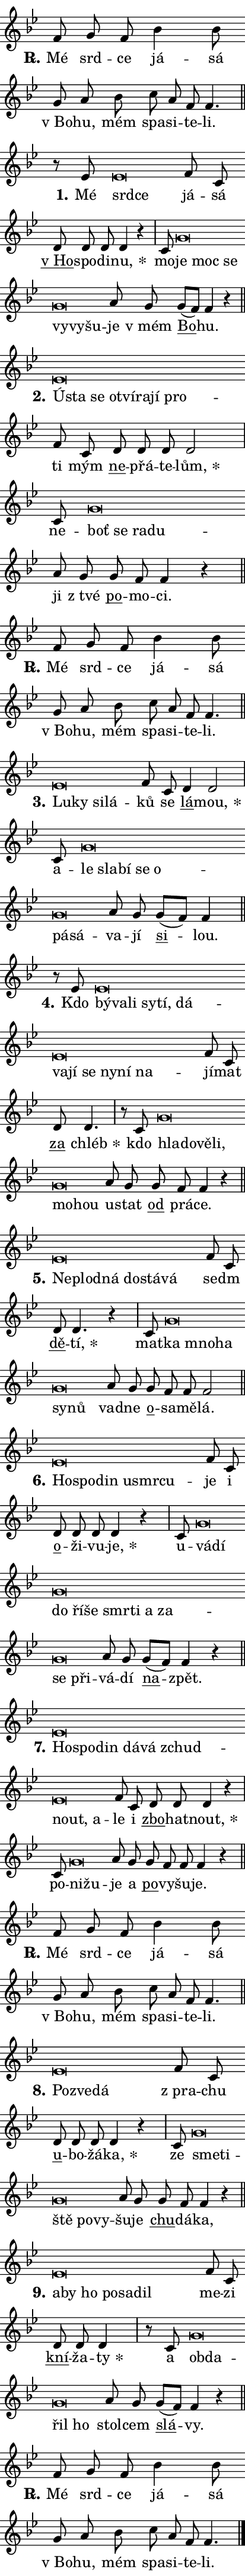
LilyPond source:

\version "2.22.1"
\header { tagline = "" }
\paper {
  indent = 0\cm
  top-margin = 0\cm
  right-margin = 0\cm
  bottom-margin = 0\cm
  left-margin = 0\cm
  paper-width = 7\cm
  page-breaking = #ly:one-page-breaking
  system-system-spacing.basic-distance = #11
  score-system-spacing.basic-distance = #11
  ragged-last = ##f
}


%% Author: Thomas Morley
%% https://lists.gnu.org/archive/html/lilypond-user/2020-05/msg00002.html
#(define (line-position grob)
"Returns position of @var[grob} in current system:
   @code{'start}, if at first time-step
   @code{'end}, if at last time-step
   @code{'middle} otherwise
"
  (let* ((col (ly:item-get-column grob))
         (ln (ly:grob-object col 'left-neighbor))
         (rn (ly:grob-object col 'right-neighbor))
         (col-to-check-left (if (ly:grob? ln) ln col))
         (col-to-check-right (if (ly:grob? rn) rn col))
         (break-dir-left
           (and
             (ly:grob-property col-to-check-left 'non-musical #f)
             (ly:item-break-dir col-to-check-left)))
         (break-dir-right
           (and
             (ly:grob-property col-to-check-right 'non-musical #f)
             (ly:item-break-dir col-to-check-right))))
        (cond ((eqv? 1 break-dir-left) 'start)
              ((eqv? -1 break-dir-right) 'end)
              (else 'middle))))

#(define (tranparent-at-line-position vctor)
  (lambda (grob)
  "Relying on @code{line-position} select the relevant enry from @var{vctor}.
Used to determine transparency,"
    (case (line-position grob)
      ((end) (not (vector-ref vctor 0)))
      ((middle) (not (vector-ref vctor 1)))
      ((start) (not (vector-ref vctor 2))))))

noteHeadBreakVisibility =
#(define-music-function (break-visibility)(vector?)
"Makes @code{NoteHead}s transparent relying on @var{break-visibility}"
#{
  \override NoteHead.transparent =
    #(tranparent-at-line-position break-visibility)
#})

#(define delete-ledgers-for-transparent-note-heads
  (lambda (grob)
    "Reads whether a @code{NoteHead} is transparent.
If so this @code{NoteHead} is removed from @code{'note-heads} from
@var{grob}, which is supposed to be @code{LedgerLineSpanner}.
As a result ledgers are not printed for this @code{NoteHead}"
    (let* ((nhds-array (ly:grob-object grob 'note-heads))
           (nhds-list
             (if (ly:grob-array? nhds-array)
                 (ly:grob-array->list nhds-array)
                 '()))
           ;; Relies on the transparent-property being done before
           ;; Staff.LedgerLineSpanner.after-line-breaking is executed.
           ;; This is fragile ...
           (to-keep
             (remove
               (lambda (nhd)
                 (ly:grob-property nhd 'transparent #f))
               nhds-list)))
      ;; TODO find a better method to iterate over grob-arrays, similiar
      ;; to filter/remove etc for lists
      ;; For now rebuilt from scratch
      (set! (ly:grob-object grob 'note-heads)  '())
      (for-each
        (lambda (nhd)
          (ly:pointer-group-interface::add-grob grob 'note-heads nhd))
        to-keep))))

hideNotes = {
  \noteHeadBreakVisibility #begin-of-line-visible
}
unHideNotes = {
  \noteHeadBreakVisibility #all-visible
}

% work-around for resetting accidentals
% https://lilypond.org/doc/v2.23/Documentation/notation/displaying-rhythms#unmetered-music
cadenzaMeasure = {
  \cadenzaOff
  \partial 1024 s1024
  \cadenzaOn
}

#(define-markup-command (accent layout props text) (markup?)
  "Underline accented syllable"
  (interpret-markup layout props
    #{\markup \override #'(offset . 4.3) \underline { #text }#}))

responsum = \markup \concat {
  "R" \hspace #-1.05 \path #0.1 #'((moveto 0 0.07) (lineto 0.9 0.8)) \hspace #0.05 "."
}

\layout {
    \context {
        \Staff
        \remove "Time_signature_engraver"
        \override LedgerLineSpanner.after-line-breaking = #delete-ledgers-for-transparent-note-heads
    }
    \context {
        \Voice {
            \override NoteHead.output-attributes = #'((class . "notehead"))
            \override Hairpin.height = #0.55
        }
    }
    \context {
        \Lyrics {
            \override StanzaNumber.output-attributes = #'((class . "stanzanumber"))
            \override LyricSpace.minimum-distance = #0.9
            \override LyricText.font-name = #"TeX Gyre Schola"
            \override LyricText.font-size = 1
            \override StanzaNumber.font-name = #"TeX Gyre Schola Bold"
            \override StanzaNumber.font-size = 1
        }
    }
}

% magnetic-lyrics.ily
%
%   written by
%     Jean Abou Samra <jean@abou-samra.fr>
%     Werner Lemberg <wl@gnu.org>
%
%   adapted by
%     Jiri Hon <jiri.hon@gmail.com>
%
% Version 2022-Apr-15

% https://www.mail-archive.com/lilypond-user@gnu.org/msg149350.html

#(define (Left_hyphen_pointer_engraver context)
   "Collect syllable-hyphen-syllable occurrences in lyrics and store
them in properties.  This engraver only looks to the left.  For
example, if the lyrics input is @code{foo -- bar}, it does the
following.

@itemize @bullet
@item
Set the @code{text} property of the @code{LyricHyphen} grob between
@q{foo} and @q{bar} to @code{foo}.

@item
Set the @code{left-hyphen} property of the @code{LyricText} grob with
text @q{foo} to the @code{LyricHyphen} grob between @q{foo} and
@q{bar}.
@end itemize

Use this auxiliary engraver in combination with the
@code{lyric-@/text::@/apply-@/magnetic-@/offset!} hook."
   (let ((hyphen #f)
         (text #f))
     (make-engraver
      (acknowledgers
       ((lyric-syllable-interface engraver grob source-engraver)
        (set! text grob)))
      (end-acknowledgers
       ((lyric-hyphen-interface engraver grob source-engraver)
        ;(when (not (grob::has-interface grob 'lyric-space-interface))
          (set! hyphen grob)));)
      ((stop-translation-timestep engraver)
       (when (and text hyphen)
         (ly:grob-set-object! text 'left-hyphen hyphen))
       (set! text #f)
       (set! hyphen #f)))))

#(define (lyric-text::apply-magnetic-offset! grob)
   "If the space between two syllables is less than the value in
property @code{LyricText@/.details@/.squash-threshold}, move the right
syllable to the left so that it gets concatenated with the left
syllable.

Use this function as a hook for
@code{LyricText@/.after-@/line-@/breaking} if the
@code{Left_@/hyphen_@/pointer_@/engraver} is active."
   (let ((hyphen (ly:grob-object grob 'left-hyphen #f)))
     (when hyphen
       (let ((left-text (ly:spanner-bound hyphen LEFT)))
         (when (grob::has-interface left-text 'lyric-syllable-interface)
           (let* ((common (ly:grob-common-refpoint grob left-text X))
                  (this-x-ext (ly:grob-extent grob common X))
                  (left-x-ext
                   (begin
                     ;; Trigger magnetism for left-text.
                     (ly:grob-property left-text 'after-line-breaking)
                     (ly:grob-extent left-text common X)))
                  ;; `delta` is the gap width between two syllables.
                  (delta (- (interval-start this-x-ext)
                            (interval-end left-x-ext)))
                  (details (ly:grob-property grob 'details))
                  (threshold (assoc-get 'squash-threshold details 0.2)))
             (when (< delta threshold)
               (let* (;; We have to manipulate the input text so that
                      ;; ligatures crossing syllable boundaries are not
                      ;; disabled.  For languages based on the Latin
                      ;; script this is essentially a beautification.
                      ;; However, for non-Western scripts it can be a
                      ;; necessity.
                      (lt (ly:grob-property left-text 'text))
                      (rt (ly:grob-property grob 'text))
                      (is-space (grob::has-interface hyphen 'lyric-space-interface))
                      (space (if is-space " " ""))
                      (space-markup (grob-interpret-markup grob " "))
                      (space-size (interval-length (ly:stencil-extent space-markup X)))
                      (extra-delta (if is-space space-size 0))
                      ;; Append new syllable.
                      (ltrt-space (if (and (string? lt) (string? rt))
                                (string-append lt space rt)
                                (make-concat-markup (list lt space rt))))
                      ;; Right-align `ltrt` to the right side.
                      (ltrt-space-markup (grob-interpret-markup
                               grob
                               (make-translate-markup
                                (cons (interval-length this-x-ext) 0)
                                (make-right-align-markup ltrt-space)))))
                 (begin
                   ;; Don't print `left-text`.
                   (ly:grob-set-property! left-text 'stencil #f)
                   ;; Set text and stencil (which holds all collected
                   ;; syllables so far) and shift it to the left.
                   (ly:grob-set-property! grob 'text ltrt-space)
                   (ly:grob-set-property! grob 'stencil ltrt-space-markup)
                   (ly:grob-translate-axis! grob (- (- delta extra-delta)) X))))))))))


#(define (lyric-hyphen::displace-bounds-first grob)
   ;; Make very sure this callback isn't triggered too early.
   (let ((left (ly:spanner-bound grob LEFT))
         (right (ly:spanner-bound grob RIGHT)))
     (ly:grob-property left 'after-line-breaking)
     (ly:grob-property right 'after-line-breaking)
     (ly:lyric-hyphen::print grob)))

squashThreshold = #0.4

\layout {
  \context {
    \Lyrics
    \consists #Left_hyphen_pointer_engraver
    \override LyricText.after-line-breaking =
      #lyric-text::apply-magnetic-offset!
    \override LyricHyphen.stencil = #lyric-hyphen::displace-bounds-first
    \override LyricText.details.squash-threshold = \squashThreshold
    \override LyricHyphen.minimum-distance = 0
    \override LyricHyphen.minimum-length = \squashThreshold
  }
}

squash = \override LyricText.details.squash-threshold = 9999
unSquash = \override LyricText.details.squash-threshold = \squashThreshold

left = \override LyricText.self-alignment-X = #LEFT
unLeft = \revert LyricText.self-alignment-X

starOffset = #(lambda (grob) 
                (let ((x_offset (ly:self-alignment-interface::aligned-on-x-parent grob)))
                  (if (= x_offset 0) 0 (+ x_offset 1.2))))

star = #(define-music-function (syllable)(string?)
"Append star separator at the end of a syllable"
#{
  \once \override LyricText.X-offset = #starOffset
  \lyricmode { \markup {
    #syllable
    \override #'((font-name . "TeX Gyre Schola Bold")) \hspace #0.2 \lower #0.65 \larger "*"
  } }
#})

starAccent = #(define-music-function (syllable)(string?)
"Append star separator at the end of a syllable and make accent"
#{
  \once \override LyricText.X-offset = #starOffset
  \lyricmode { \markup {
    \accent #syllable
    \override #'((font-name . "TeX Gyre Schola Bold")) \hspace #0.2 \lower #0.65 \larger "*"
  } }
#})

breath = #(define-music-function (syllable)(string?)
"Append breathing indicator at the end of a syllable"
#{
  \lyricmode { \markup { #syllable "+" } }
#})

optionalBreath = #(define-music-function (syllable)(string?)
"Append optional breathing indicator at the end of a syllable"
#{
  \lyricmode { \markup { #syllable "(+)" } }
#})


\score {
    <<
        \new Voice = "melody" { \cadenzaOn \key bes \major \relative { f'8 g f bes4 bes8 \bar "" g a bes \bar "" c a f f4. \cadenzaMeasure \bar "||" \break }
\relative { r8 es' es\breve*1/16 \hideNotes \breve*1/16 \bar "" \unHideNotes f8 c \bar "" d d d d4 r \cadenzaMeasure \bar "|" c8 g'\breve*1/16 \hideNotes \breve*1/16 \bar "" \breve*1/16 \bar "" \breve*1/16 \bar "" \breve*1/16 \breve*1/16 \bar "" \unHideNotes a8 g \bar "" g[( f)] f4 r \cadenzaMeasure \bar "||" \break }
\relative { es'\breve*1/16 \hideNotes \breve*1/16 \bar "" \breve*1/16 \bar "" \breve*1/16 \bar "" \breve*1/16 \bar "" \breve*1/16 \bar "" \breve*1/16 \breve*1/16 \bar "" \unHideNotes f8 c \bar "" d d d d2 \cadenzaMeasure \bar "|" c8 g'\breve*1/16 \hideNotes \breve*1/16 \bar "" \breve*1/16 \breve*1/16 \bar "" \unHideNotes a8 g \bar "" g f f4 r \cadenzaMeasure \bar "||" \break }
\relative { f'8 g f bes4 bes8 \bar "" g a bes \bar "" c a f f4. \cadenzaMeasure \bar "||" \break }
\relative { es'\breve*1/16 \hideNotes \breve*1/16 \bar "" \breve*1/16 \breve*1/16 \bar "" \unHideNotes f8 c \bar "" d4 d2 \cadenzaMeasure \bar "|" c8 g'\breve*1/16 \hideNotes \breve*1/16 \bar "" \breve*1/16 \bar "" \breve*1/16 \bar "" \breve*1/16 \bar "" \breve*1/16 \breve*1/16 \bar "" \unHideNotes a8 g \bar "" g[( f)] f4 \cadenzaMeasure \bar "||" \break }
\relative { r8 es' es\breve*1/16 \hideNotes \breve*1/16 \bar "" \breve*1/16 \bar "" \breve*1/16 \bar "" \breve*1/16 \bar "" \breve*1/16 \bar "" \breve*1/16 \bar "" \breve*1/16 \bar "" \breve*1/16 \bar "" \breve*1/16 \bar "" \breve*1/16 \breve*1/16 \bar "" \unHideNotes f8 c \bar "" d d4. \cadenzaMeasure \bar "|" r8 c8 g'\breve*1/16 \hideNotes \breve*1/16 \bar "" \breve*1/16 \bar "" \breve*1/16 \bar "" \breve*1/16 \breve*1/16 \bar "" \unHideNotes a8 g \bar "" g f f4 r \cadenzaMeasure \bar "||" \break }
\relative { es'\breve*1/16 \hideNotes \breve*1/16 \bar "" \breve*1/16 \bar "" \breve*1/16 \bar "" \breve*1/16 \breve*1/16 \bar "" \unHideNotes f8 c \bar "" d d4. r4 \cadenzaMeasure \bar "|" c8 g'\breve*1/16 \hideNotes \breve*1/16 \bar "" \breve*1/16 \bar "" \breve*1/16 \breve*1/16 \bar "" \unHideNotes a8 g \bar "" g f f f2 \cadenzaMeasure \bar "||" \break }
\relative { es'\breve*1/16 \hideNotes \breve*1/16 \bar "" \breve*1/16 \bar "" \breve*1/16 \bar "" \breve*1/16 \breve*1/16 \bar "" \unHideNotes f8 c \bar "" d d d d4 r \cadenzaMeasure \bar "|" c8 g'\breve*1/16 \hideNotes \breve*1/16 \bar "" \breve*1/16 \bar "" \breve*1/16 \bar "" \breve*1/16 \bar "" \breve*1/16 \bar "" \breve*1/16 \bar "" \breve*1/16 \bar "" \breve*1/16 \bar "" \breve*1/16 \breve*1/16 \bar "" \unHideNotes a8 g \bar "" g[( f)] f4 r \cadenzaMeasure \bar "||" \break }
\relative { es'\breve*1/16 \hideNotes \breve*1/16 \bar "" \breve*1/16 \bar "" \breve*1/16 \bar "" \breve*1/16 \bar "" \breve*1/16 \bar "" \breve*1/16 \breve*1/16 \bar "" \unHideNotes f8 c \bar "" d d d4 r \cadenzaMeasure \bar "|" c8 g'\breve*1/16 \hideNotes \breve*1/16 \bar "" \unHideNotes a8 g \bar "" g f f f4 r \cadenzaMeasure \bar "||" \break }
\relative { f'8 g f bes4 bes8 \bar "" g a bes \bar "" c a f f4. \cadenzaMeasure \bar "||" \break }
\relative { es'\breve*1/16 \hideNotes \breve*1/16 \breve*1/16 \bar "" \unHideNotes f8 c \bar "" d d d d4 r \cadenzaMeasure \bar "|" c8 g'\breve*1/16 \hideNotes \breve*1/16 \bar "" \breve*1/16 \bar "" \breve*1/16 \breve*1/16 \bar "" \unHideNotes a8 g \bar "" g f f4 r \cadenzaMeasure \bar "||" \break }
\relative { es'\breve*1/16 \hideNotes \breve*1/16 \bar "" \breve*1/16 \bar "" \breve*1/16 \bar "" \breve*1/16 \breve*1/16 \bar "" \unHideNotes f8 c \bar "" d d d4 \cadenzaMeasure \bar "|" r8 c8 g'\breve*1/16 \hideNotes \breve*1/16 \bar "" \breve*1/16 \breve*1/16 \bar "" \unHideNotes a8 g \bar "" g[( f)] f4 r \cadenzaMeasure \bar "||" \break }
\relative { f'8 g f bes4 bes8 \bar "" g a bes \bar "" c a f f4. \cadenzaMeasure \bar "||" \break } \bar "|." }
        \new Lyrics \lyricsto "melody" { \lyricmode { \set stanza = \responsum
Mé srd -- ce já -- sá "v Bo" -- hu, mém spa -- si -- te -- li.
\set stanza = "1."
Mé \left srd -- \squash ce \unLeft \unSquash já -- sá \markup \accent "v Ho" -- spo -- di -- \star nu, mo -- \left je \squash moc se vy -- vy -- šu -- \unLeft \unSquash je "v mém" \markup \accent Bo -- hu.
\set stanza = "2."
\left Ús -- \squash ta se o -- tví -- ra -- jí pro -- \unLeft \unSquash ti mým \markup \accent ne -- přá -- te -- \star lům, ne -- \left boť \squash se ra -- du -- \unLeft \unSquash ji "z tvé" \markup \accent po -- mo -- ci.
\set stanza = \responsum
Mé srd -- ce já -- sá "v Bo" -- hu, mém spa -- si -- te -- li.
\set stanza = "3."
\left Lu -- \squash ky si -- lá -- \unLeft \unSquash ků se \markup \accent lá -- \star mou, a -- \left le \squash sla -- bí se o -- pá -- sá -- \unLeft \unSquash va -- jí \markup \accent si -- lou.
\set stanza = "4."
Kdo \left bý -- \squash va -- li sy -- tí, dá -- va -- jí se ny -- ní na -- \unLeft \unSquash jí -- mat \markup \accent za \star chléb kdo \left hla -- \squash do -- vě -- li, mo -- hou \unLeft \unSquash u -- stat \markup \accent od prá -- ce.
\set stanza = "5."
\left Ne -- \squash plod -- ná do -- stá -- vá \unLeft \unSquash se -- dm \markup \accent dě -- \star tí, mat -- \left ka \squash mno -- ha sy -- nů \unLeft \unSquash vad -- ne \markup \accent o -- sa -- mě -- lá.
\set stanza = "6."
\left Ho -- \squash spo -- din u -- smr -- cu -- \unLeft \unSquash je i \markup \accent o -- ži -- vu -- \star je, u -- \left vá -- \squash dí do ří -- še smr -- ti a za -- se při -- \unLeft \unSquash vá -- dí \markup \accent na -- zpět.
\set stanza = "7."
\left Ho -- \squash spo -- din dá -- vá zchud -- nout, a -- \unLeft \unSquash le i \markup \accent zbo -- hat -- \star nout, po -- \left ni -- \squash žu -- \unLeft \unSquash je a \markup \accent po -- vy -- šu -- je.
\set stanza = \responsum
Mé srd -- ce já -- sá "v Bo" -- hu, mém spa -- si -- te -- li.
\set stanza = "8."
\left Po -- \squash zve -- dá \unLeft \unSquash "z pra" -- chu \markup \accent u -- bo -- žá -- \star ka, ze \left sme -- \squash ti -- ště po -- vy -- \unLeft \unSquash šu -- je \markup \accent chu -- dá -- ka,
\set stanza = "9."
\left a -- \squash by ho po -- sa -- dil \unLeft \unSquash me -- zi \markup \accent kní -- ža -- \star ty a \left ob -- \squash da -- řil ho \unLeft \unSquash stol -- cem \markup \accent slá -- vy.
\set stanza = \responsum
Mé srd -- ce já -- sá "v Bo" -- hu, mém spa -- si -- te -- li. } }
    >>
    \layout {}
}
